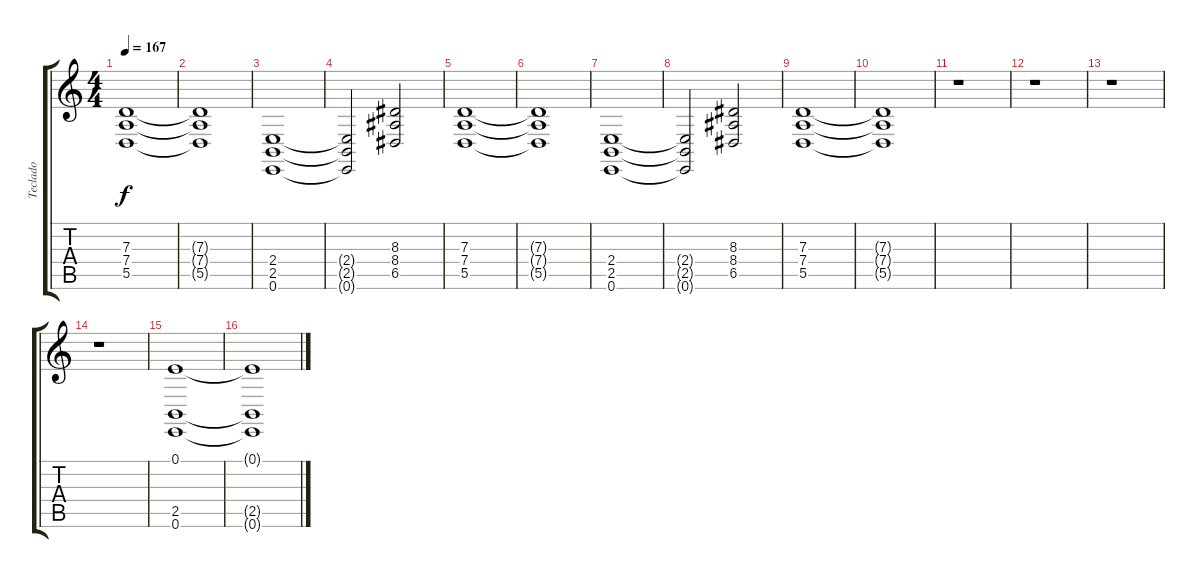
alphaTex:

\track ("Teclado" "Teclado") {instrument choiraahs}
\staff {score tabs}
\tuning (E4 B3 G3 D3 A2 E2) {hide}
\ts (4 4)
\tempo 167
\clef g2
\ks c
(7.3 7.4 5.5).1{dy f} |
(7.3{t} 7.4{t} 5.5{t}).1 |
(2.4 2.5 0.6).1 |
(2.4{t} 2.5{t} 0.6{t}).2 (8.3 8.4 6.5).2 |
(7.3 7.4 5.5).1 |
(7.3{t} 7.4{t} 5.5{t}).1 |
(2.4 2.5 0.6).1 |
(2.4{t} 2.5{t} 0.6{t}).2 (8.3 8.4 6.5).2 |
(7.3 7.4 5.5).1 |
(7.3{t} 7.4{t} 5.5{t}).1 |
r.1 |
r.1 |
r.1 |
r.1 |
(0.1 2.5 0.6).1 |
(0.1{t} 2.5{t} 0.6{t}).1
